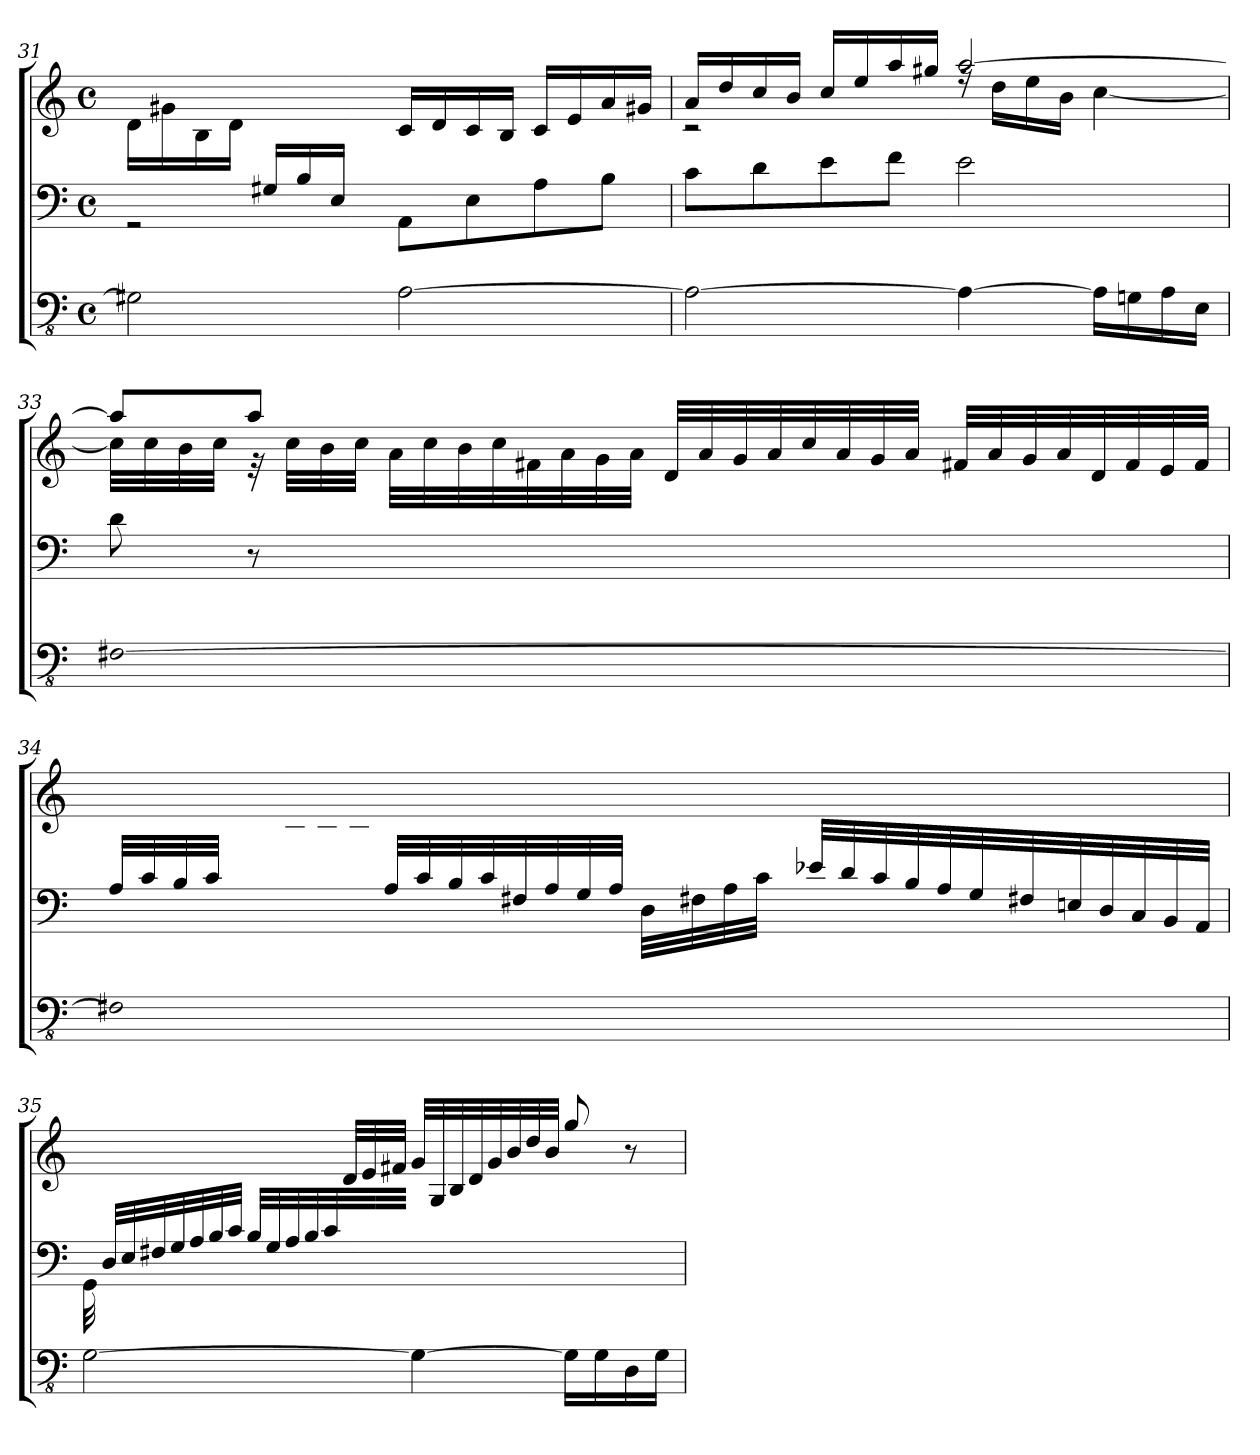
**kern	**kern	**kern
*part1	*part1	*part1
*staff3	*staff2	*staff1
*clefFv4	*clefF4	*clefG2
*k[]	*k[]	*k[]
*M4/4	*M4/4	*M4/4
*met(c)	*met(c)	*met(c)
=31	=31	=31
*	*^	*
2GG#X\]	4ryy	2r	16d\LL
.	.	.	16g#X\
.	.	.	16B\
.	.	.	16d\JJ
.	16G#X/LL	.	16d/LLyy
.	16B/	.	16d/yy
.	16E/JJ	.	16d/yy
.	16ryy	.	16d/JJ
[2AA\	2ryy	8AA\L	16c/LL
.	.	.	16d/
.	.	8E\	16c/
.	.	.	16B/JJ
.	.	8A\	16c/LL
.	.	.	16e/
.	.	8B\J	16a/
.	.	.	16g#X/JJ
*	*v	*v	*
=32	=32	=32
*	*	*^
2AA\_	8c\L	16a/LL	2r
.	.	16dd/	.
.	8d\	16cc/	.
.	.	16b/JJ	.
.	8e\	16cc/LL	.
.	.	16ee/	.
.	8f\J	16aa/	.
.	.	16gg#X/JJ	.
4AA\_	2e\	[2aa/	16rff
.	.	.	16dd\LL
.	.	.	16ee\
.	.	.	16b\JJ
16AA\LL]	.	.	[4cc\
16GGn\	.	.	.
16AA\	.	.	.
16EE\JJ	.	.	.
!!LO:LB:g=z	!!
=33	=33	=33	=33
!LO:N:head=open	!	!	!
[1FF#X	8d\	8aa/L]	32cc\LLL]
.	.	.	32cc\
.	.	.	32b\
.	.	.	32cc\JJJ
.	8r	8aa/J	32r
.	.	.	32cc\LLL
.	.	.	32b\
.	.	.	32cc\JJJ
.	4ryy	4ryy	32a\LLL
.	.	.	32cc\
.	.	.	32b\
.	.	.	32cc\
.	.	.	32f#X\
.	.	.	32a\
.	.	.	32g\
.	.	.	32a\JJJ
.	2ryy	2ryy	32d/LLL
.	.	.	32a/
.	.	.	32g/
.	.	.	32a/
.	.	.	32cc/
.	.	.	32a/
.	.	.	32g/
.	.	.	32a/JJJ
.	.	.	32f#X/LLL
.	.	.	32a/
.	.	.	32g/
.	.	.	32a/
.	.	.	32d/
.	.	.	32f#/
.	.	.	32e/
.	.	.	32f#/JJJ
=34	=34	=34	=34
!LO:N:head=open	!	!	!
*	*	*v	*v
1FF#X]	32A/LLL	32d/LLLyy
.	32c/	32d/yy
.	32B/	32d/yy
.	32c/JJJ	32d/yy
.	8ryy	32e-X/
.	.	32c/
.	.	32B/
.	.	32c/JJJ
.	32A/LLL	4ryy
.	32c/	.
.	32B/	.
.	32c/	.
.	32F#X/	.
.	32A/	.
.	32G/	.
.	32A/JJJ	.
.	32D\LLL	2ryy
.	32F#X\	.
.	32A\	.
.	32c\JJJ	.
.	32e-X/LLL	.
.	32d/	.
.	32c/	.
.	32B/	.
.	32A/	.
.	32G/	.
.	32F#X/	.
.	32En/	.
.	32D/	.
.	32C/	.
.	32BB/	.
.	32AA/JJJ	.
!!LO:LB:g=z
=35	=35	=35
*	*^	*
[2GG\	32ryy	32GG\	4ryy
.	32D/LLL	2ryy	.
.	32E/	.	.
.	32F#X/	.	.
.	32G/	.	.
.	32A/	.	.
.	32B/	.	.
.	32c/JJJ	.	.
.	32B/LLL	.	8ryy
.	32G/	.	.
.	32A/	.	.
.	32B/	.	.
.	32c/	.	32ryy
.	32B/yy	.	32d/LLL
.	32B/yy	.	32e/
.	32B/JJJyy	.	32f#X/JJJ
*	*	*	*MM60
4GG\_	2ryy	.	32g/LLL
.	.	4...ryy	32G/
.	.	.	32B/
.	.	.	32d/
.	.	.	32g/
.	.	.	32b/
.	.	.	32dd/
.	.	.	32b/JJJ
*	*	*	*MM65
16GG\LL]	.	.	8gg/
16GG\	.	.	.
16DD\	.	.	8r
16GG\JJ	.	.	.
*	*v	*v	*
=	=	=
*-	*-	*-
